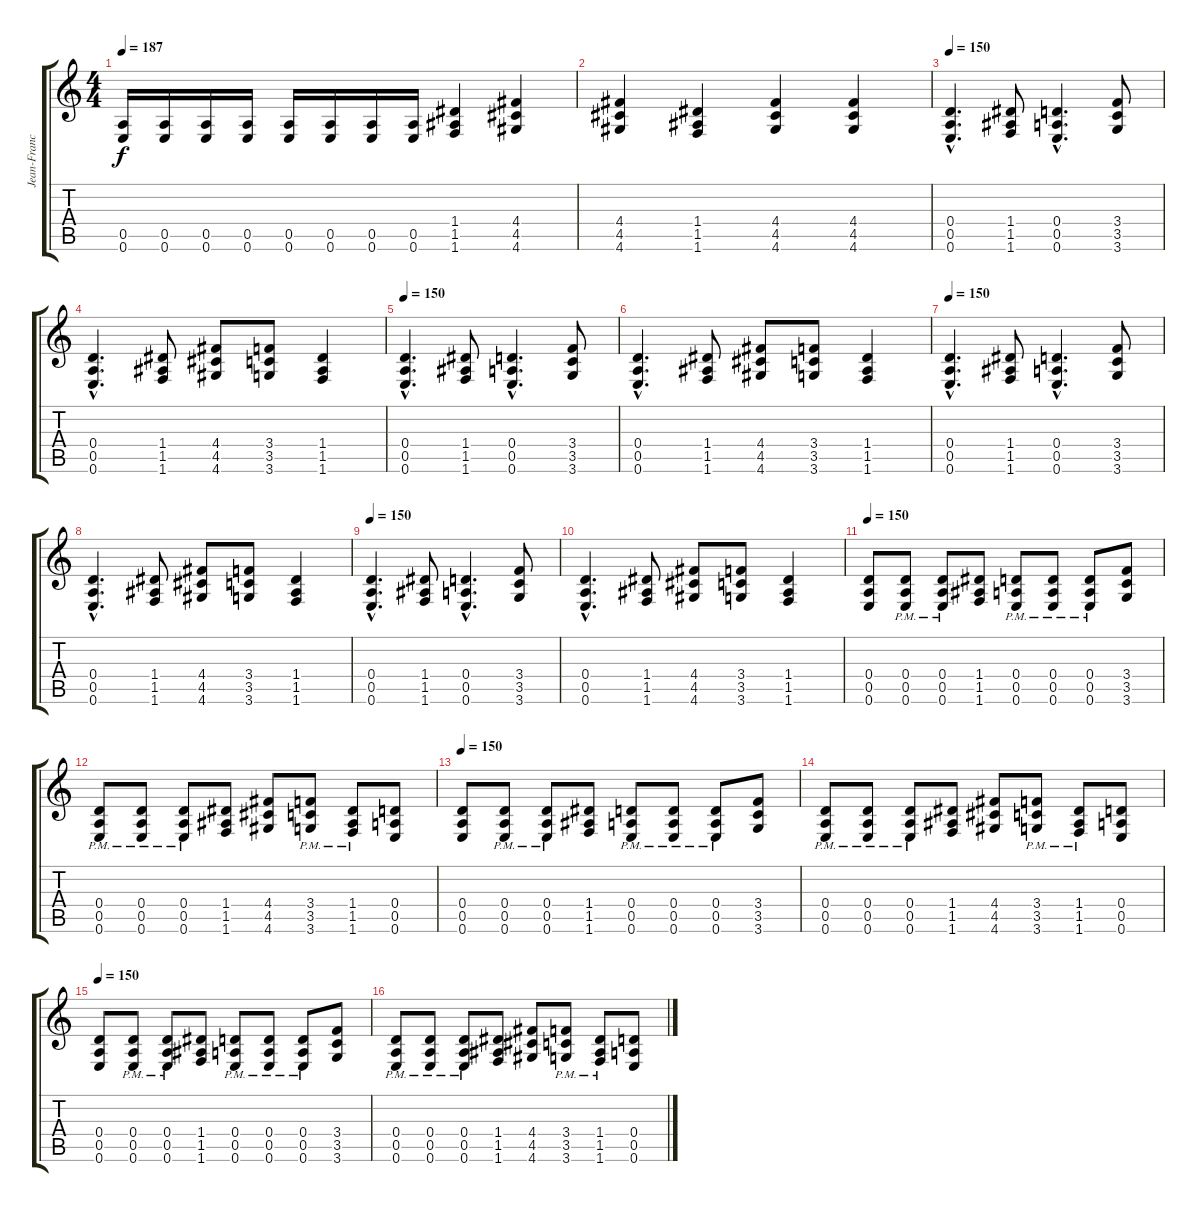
\track ("Jean-Francois Dagenais 1" "Jean-Franc") {instrument distortionguitar}
\staff {score tabs}
\tuning (E4 B3 G3 D3 A2 E2) {hide}
\ts (4 4)
\tempo 187
\clef g2
\ks c
(0.5 0.6).16{dy f} (0.5 0.6).16 (0.5 0.6).16 (0.5 0.6).16 (0.5 0.6).16 (0.5 0.6).16 (0.5 0.6).16 (0.5 0.6).16 (1.4 1.5 1.6).4 (4.4 4.5 4.6).4 |
(4.4 4.5 4.6).4 (1.4 1.5 1.6).4 (4.4 4.5 4.6).4 (4.4 4.5 4.6).4 |
\tempo 150
(0.4{hac} 0.5{hac} 0.6{hac}).4{d} (1.4 1.5 1.6).8 (0.4{hac} 0.5{hac} 0.6{hac}).4{d} (3.4 3.5 3.6).8 |
(0.4{hac} 0.5{hac} 0.6{hac}).4{d} (1.4 1.5 1.6).8 (4.4 4.5 4.6).8 (3.4 3.5 3.6).8 (1.4 1.5 1.6).4 |
\tempo 150
(0.4{hac} 0.5{hac} 0.6{hac}).4{d} (1.4 1.5 1.6).8 (0.4{hac} 0.5{hac} 0.6{hac}).4{d} (3.4 3.5 3.6).8 |
(0.4{hac} 0.5{hac} 0.6{hac}).4{d} (1.4 1.5 1.6).8 (4.4 4.5 4.6).8 (3.4 3.5 3.6).8 (1.4 1.5 1.6).4 |
\tempo 150
(0.4{hac} 0.5{hac} 0.6{hac}).4{d} (1.4 1.5 1.6).8 (0.4{hac} 0.5{hac} 0.6{hac}).4{d} (3.4 3.5 3.6).8 |
(0.4{hac} 0.5{hac} 0.6{hac}).4{d} (1.4 1.5 1.6).8 (4.4 4.5 4.6).8 (3.4 3.5 3.6).8 (1.4 1.5 1.6).4 |
\tempo 150
(0.4{hac} 0.5{hac} 0.6{hac}).4{d} (1.4 1.5 1.6).8 (0.4{hac} 0.5{hac} 0.6{hac}).4{d} (3.4 3.5 3.6).8 |
(0.4{hac} 0.5{hac} 0.6{hac}).4{d} (1.4 1.5 1.6).8 (4.4 4.5 4.6).8 (3.4 3.5 3.6).8 (1.4 1.5 1.6).4 |
\tempo 150
(0.4 0.5 0.6).8 (0.4{pm} 0.5{pm} 0.6{pm}).8 (0.4{pm} 0.5{pm} 0.6{pm}).8 (1.4 1.5 1.6).8 (0.4{pm} 0.5{pm} 0.6{pm}).8 (0.4{pm} 0.5{pm} 0.6{pm}).8 (0.4{pm} 0.5{pm} 0.6{pm}).8 (3.4 3.5 3.6).8 |
(0.4{pm} 0.5{pm} 0.6{pm}).8 (0.4{pm} 0.5{pm} 0.6{pm}).8 (0.4{pm} 0.5{pm} 0.6{pm}).8 (1.4 1.5 1.6).8 (4.4 4.5 4.6).8 (3.4{pm} 3.5{pm} 3.6{pm}).8 (1.4{pm} 1.5{pm} 1.6{pm}).8 (0.4 0.5 0.6).8 |
\tempo 150
(0.4 0.5 0.6).8 (0.4{pm} 0.5{pm} 0.6{pm}).8 (0.4{pm} 0.5{pm} 0.6{pm}).8 (1.4 1.5 1.6).8 (0.4{pm} 0.5{pm} 0.6{pm}).8 (0.4{pm} 0.5{pm} 0.6{pm}).8 (0.4{pm} 0.5{pm} 0.6{pm}).8 (3.4 3.5 3.6).8 |
(0.4{pm} 0.5{pm} 0.6{pm}).8 (0.4{pm} 0.5{pm} 0.6{pm}).8 (0.4{pm} 0.5{pm} 0.6{pm}).8 (1.4 1.5 1.6).8 (4.4 4.5 4.6).8 (3.4{pm} 3.5{pm} 3.6{pm}).8 (1.4{pm} 1.5{pm} 1.6{pm}).8 (0.4 0.5 0.6).8 |
\tempo 150
(0.4 0.5 0.6).8 (0.4{pm} 0.5{pm} 0.6{pm}).8 (0.4{pm} 0.5{pm} 0.6{pm}).8 (1.4 1.5 1.6).8 (0.4{pm} 0.5{pm} 0.6{pm}).8 (0.4{pm} 0.5{pm} 0.6{pm}).8 (0.4{pm} 0.5{pm} 0.6{pm}).8 (3.4 3.5 3.6).8 |
(0.4{pm} 0.5{pm} 0.6{pm}).8 (0.4{pm} 0.5{pm} 0.6{pm}).8 (0.4{pm} 0.5{pm} 0.6{pm}).8 (1.4 1.5 1.6).8 (4.4 4.5 4.6).8 (3.4{pm} 3.5{pm} 3.6{pm}).8 (1.4{pm} 1.5{pm} 1.6{pm}).8 (0.4 0.5 0.6).8
